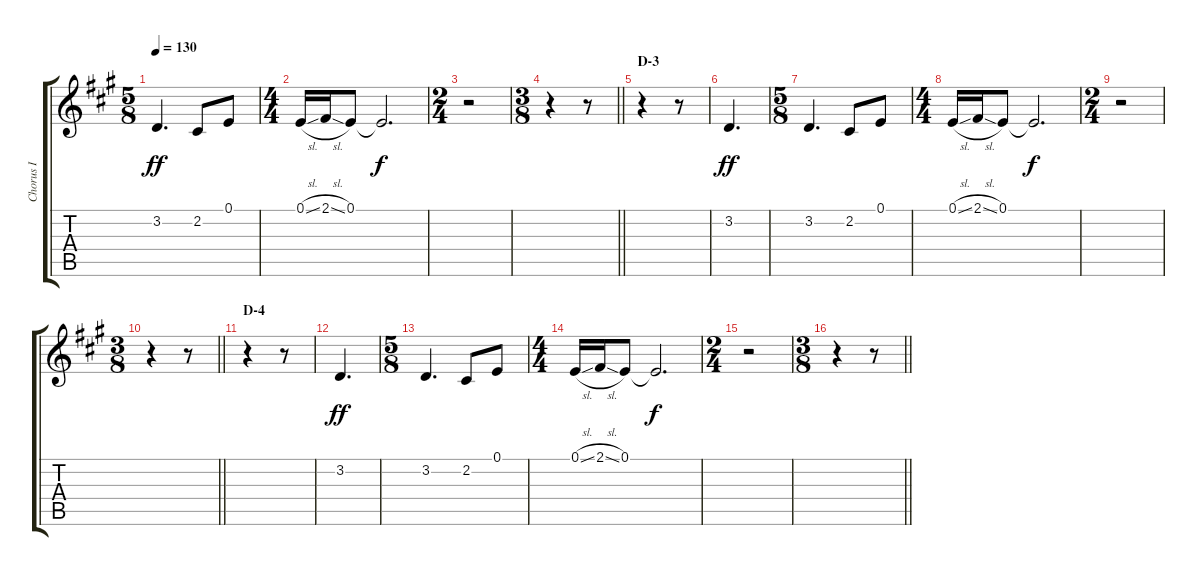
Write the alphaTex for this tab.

\track ("Chorus I" "Chorus I") {instrument voiceoohs}
\staff {score tabs}
\tuning (E4 B3 G3 D3 A2 E2) {hide}
\ts (5 8)
\tempo 130
\clef g2
\ks a
3.2.4{d dy ff} 2.2.8 0.1.8 |
\ts (4 4)
0.1{sl}.16 2.1{sl}.16 0.1.8 0.1{t}.2{d dy f} |
\ts (2 4)
r.2 |
\ts (3 8)
\barLineRight lightlight
r.4 r.8 |
\section ("" "D-3")
r.4 r.8 |
3.2.4{d dy ff} |
\ts (5 8)
3.2.4{d} 2.2.8 0.1.8 |
\ts (4 4)
0.1{sl}.16 2.1{sl}.16 0.1.8 0.1{t}.2{d dy f} |
\ts (2 4)
r.2 |
\ts (3 8)
\barLineRight lightlight
r.4 r.8 |
\section ("" "D-4")
r.4 r.8 |
3.2.4{d dy ff} |
\ts (5 8)
3.2.4{d} 2.2.8 0.1.8 |
\ts (4 4)
0.1{sl}.16 2.1{sl}.16 0.1.8 0.1{t}.2{d dy f} |
\ts (2 4)
r.2 |
\ts (3 8)
\barLineRight lightlight
r.4 r.8
